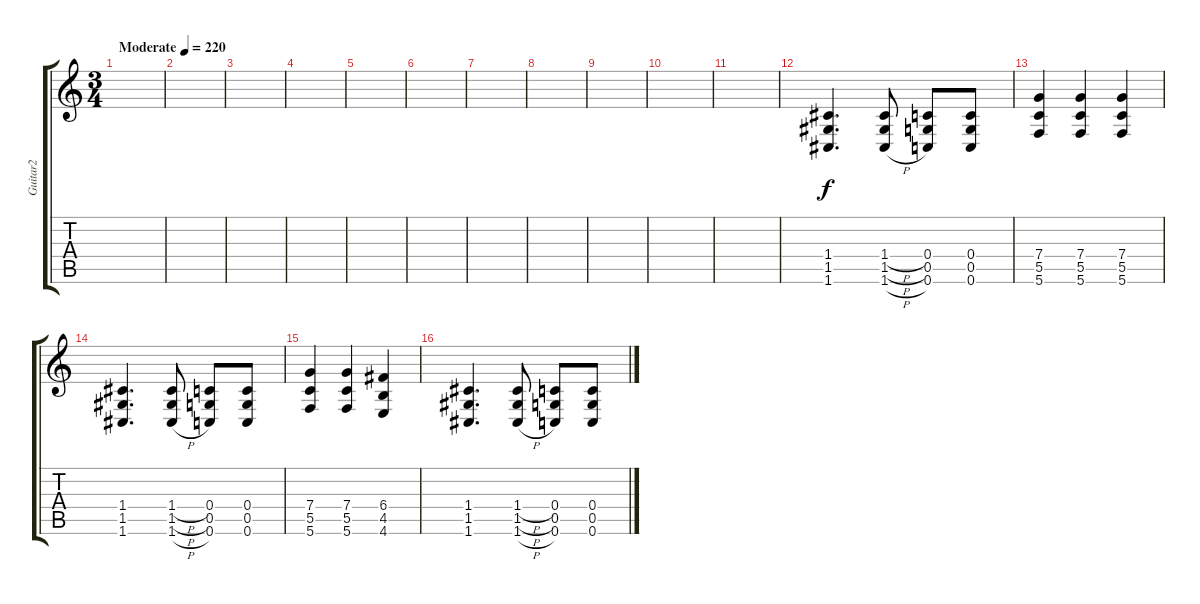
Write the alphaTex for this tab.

\track ("Guitar2" "Guitar2") {instrument distortionguitar}
\staff {score tabs}
\tuning (D4 A3 F3 C3 G2 C2) {hide}
\ts (3 4)
\tempo (220 "Moderate")
\clef g2
\ks c
|
|
|
|
|
|
|
|
|
|
|
(1.4 1.5 1.6).4{d} (1.4{h} 1.5{h} 1.6{h}).8 (0.4 0.5 0.6).8 (0.4 0.5 0.6).8 |
(7.4 5.5 5.6).4 (7.4 5.5 5.6).4 (7.4 5.5 5.6).4 |
(1.4 1.5 1.6).4{d} (1.4{h} 1.5{h} 1.6{h}).8 (0.4 0.5 0.6).8 (0.4 0.5 0.6).8 |
(7.4 5.5 5.6).4 (7.4 5.5 5.6).4 (6.4 4.5 4.6).4 |
(1.4 1.5 1.6).4{d} (1.4{h} 1.5{h} 1.6{h}).8 (0.4 0.5 0.6).8 (0.4 0.5 0.6).8
